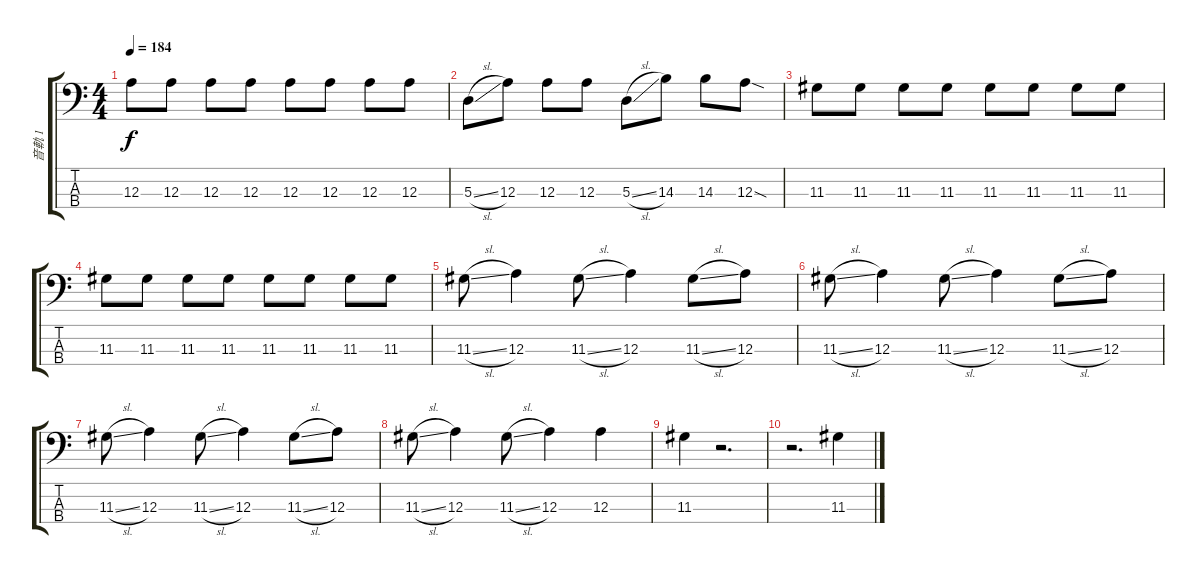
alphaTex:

\track ("音軌 1" "音軌 1") {instrument electricbassfinger}
\staff {score tabs}
\tuning (G2 D2 A1 E1) {hide}
\ts (4 4)
\tempo 184
\clef f4
\ks c
12.3.8{dy f} 12.3.8 12.3.8 12.3.8 12.3.8 12.3.8 12.3.8 12.3.8 |
5.3{sl}.8 12.3.8 12.3.8 12.3.8 5.3{sl}.8 14.3.8 14.3.8 12.3{sod}.8 |
11.3.8 11.3.8 11.3.8 11.3.8 11.3.8 11.3.8 11.3.8 11.3.8 |
11.3.8 11.3.8 11.3.8 11.3.8 11.3.8 11.3.8 11.3.8 11.3.8 |
11.3{sl}.8 12.3.4 11.3{sl}.8 12.3.4 11.3{sl}.8 12.3.8 |
11.3{sl}.8 12.3.4 11.3{sl}.8 12.3.4 11.3{sl}.8 12.3.8 |
11.3{sl}.8 12.3.4 11.3{sl}.8 12.3.4 11.3{sl}.8 12.3.8 |
11.3{sl}.8 12.3.4 11.3{sl}.8 12.3.4 12.3.4 |
11.3.4 r.2{d} |
r.2{d} 11.3.4
